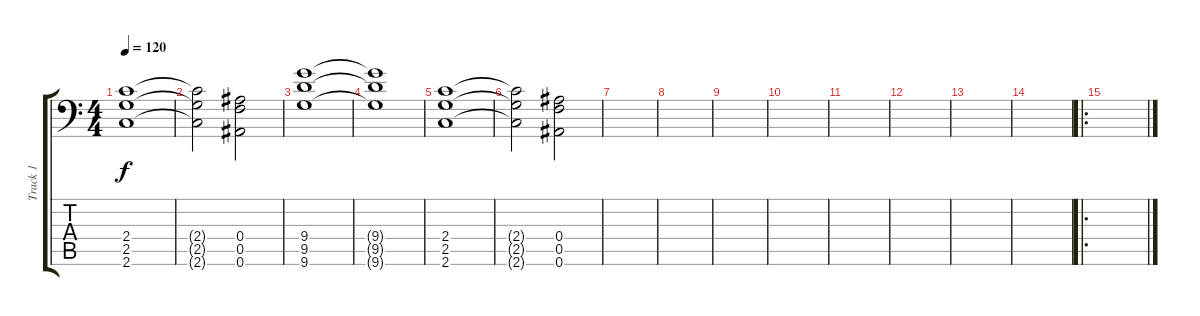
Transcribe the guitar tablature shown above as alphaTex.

\track ("Track 1" "Track 1") {instrument distortionguitar}
\staff {score tabs}
\tuning (C4 G3 Eb3 Bb2 F2 Bb1) {hide}
\ts (4 4)
\tempo 120
\clef f4
\ks c
(2.4 2.5 2.6).1{dy f} |
(2.4{t} 2.5{t} 2.6{t}).2 (0.4 0.5 0.6).2 |
(9.4 9.5 9.6).1 |
(9.4{t} 9.5{t} 9.6{t}).1 |
(2.4 2.5 2.6).1 |
(2.4{t} 2.5{t} 2.6{t}).2 (0.4 0.5 0.6).2 |
|
|
|
|
|
|
|
|
\ro
